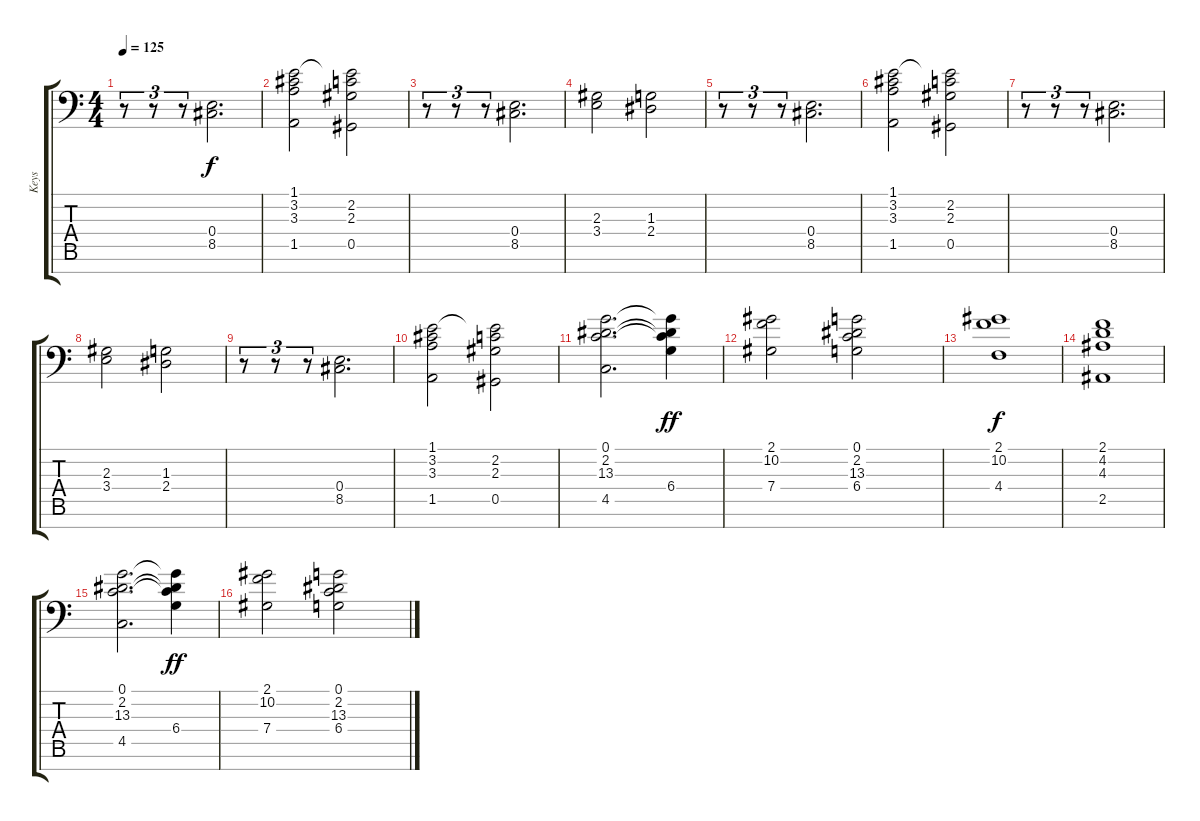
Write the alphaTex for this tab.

\track ("Keys" "Keys") {instrument stringensemble2}
\staff {score tabs}
\tuning (Eb4 Bb3 Gb3 Db3 Ab2 Eb2 Bb1) {hide}
\ts (4 4)
\tempo 125
\clef f4
\ks c
r.8{tu (3 2) dy f} r.8{tu (3 2)} r.8{tu (3 2)} (0.4 8.5).2{d} |
(1.1 3.2 3.3 1.5).2 (1.1{t} 2.2 2.3 0.5).2 |
r.8{tu (3 2)} r.8{tu (3 2)} r.8{tu (3 2)} (0.4 8.5).2{d} |
(2.3 3.4).2 (1.3 2.4).2 |
r.8{tu (3 2)} r.8{tu (3 2)} r.8{tu (3 2)} (0.4 8.5).2{d} |
(1.1 3.2 3.3 1.5).2 (1.1{t} 2.2 2.3 0.5).2 |
r.8{tu (3 2)} r.8{tu (3 2)} r.8{tu (3 2)} (0.4 8.5).2{d} |
(2.3 3.4).2 (1.3 2.4).2 |
r.8{tu (3 2)} r.8{tu (3 2)} r.8{tu (3 2)} (0.4 8.5).2{d} |
(1.1 3.2 3.3 1.5).2 (1.1{t} 2.2 2.3 0.5).2 |
(0.1 2.2 13.3 4.5).2{d} (0.1{t} 2.2{t} 13.3{t} 6.4).4{dy ff} |
(2.1 10.2 7.4).2 (0.1 2.2 13.3 6.4).2 |
(2.1 10.2 4.4).1{dy f} |
(2.1 4.2 4.3 2.5).1 |
(0.1 2.2 13.3 4.5).2{d} (0.1{t} 2.2{t} 13.3{t} 6.4).4{dy ff} |
(2.1 10.2 7.4).2 (0.1 2.2 13.3 6.4).2
